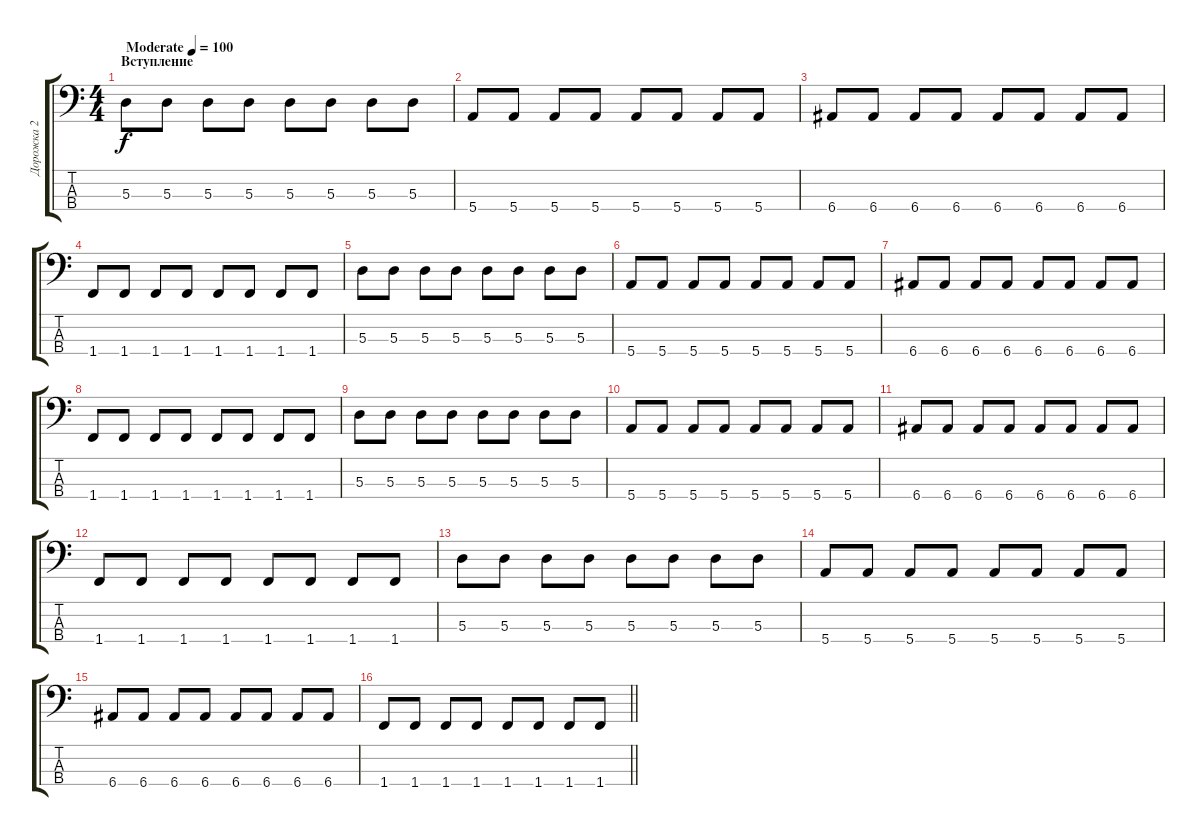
\track ("Дорожка 2" "Дорожка 2") {instrument electricbasspick}
\staff {score tabs}
\tuning (G2 D2 A1 E1) {hide}
\ts (4 4)
\section ("" "Вступление")
\tempo (100 "Moderate")
\clef f4
\ks c
5.3.8{dy f instrument electricbasspick} 5.3.8 5.3.8 5.3.8 5.3.8 5.3.8 5.3.8 5.3.8 |
5.4.8 5.4.8 5.4.8 5.4.8 5.4.8 5.4.8 5.4.8 5.4.8 |
6.4.8 6.4.8 6.4.8 6.4.8 6.4.8 6.4.8 6.4.8 6.4.8 |
1.4.8 1.4.8 1.4.8 1.4.8 1.4.8 1.4.8 1.4.8 1.4.8 |
5.3.8 5.3.8 5.3.8 5.3.8 5.3.8 5.3.8 5.3.8 5.3.8 |
5.4.8 5.4.8 5.4.8 5.4.8 5.4.8 5.4.8 5.4.8 5.4.8 |
6.4.8 6.4.8 6.4.8 6.4.8 6.4.8 6.4.8 6.4.8 6.4.8 |
1.4.8 1.4.8 1.4.8 1.4.8 1.4.8 1.4.8 1.4.8 1.4.8 |
5.3.8 5.3.8 5.3.8 5.3.8 5.3.8 5.3.8 5.3.8 5.3.8 |
5.4.8 5.4.8 5.4.8 5.4.8 5.4.8 5.4.8 5.4.8 5.4.8 |
6.4.8 6.4.8 6.4.8 6.4.8 6.4.8 6.4.8 6.4.8 6.4.8 |
1.4.8 1.4.8 1.4.8 1.4.8 1.4.8 1.4.8 1.4.8 1.4.8 |
5.3.8 5.3.8 5.3.8 5.3.8 5.3.8 5.3.8 5.3.8 5.3.8 |
5.4.8 5.4.8 5.4.8 5.4.8 5.4.8 5.4.8 5.4.8 5.4.8 |
6.4.8 6.4.8 6.4.8 6.4.8 6.4.8 6.4.8 6.4.8 6.4.8 |
\barLineRight lightlight
1.4.8 1.4.8 1.4.8 1.4.8 1.4.8 1.4.8 1.4.8 1.4.8
